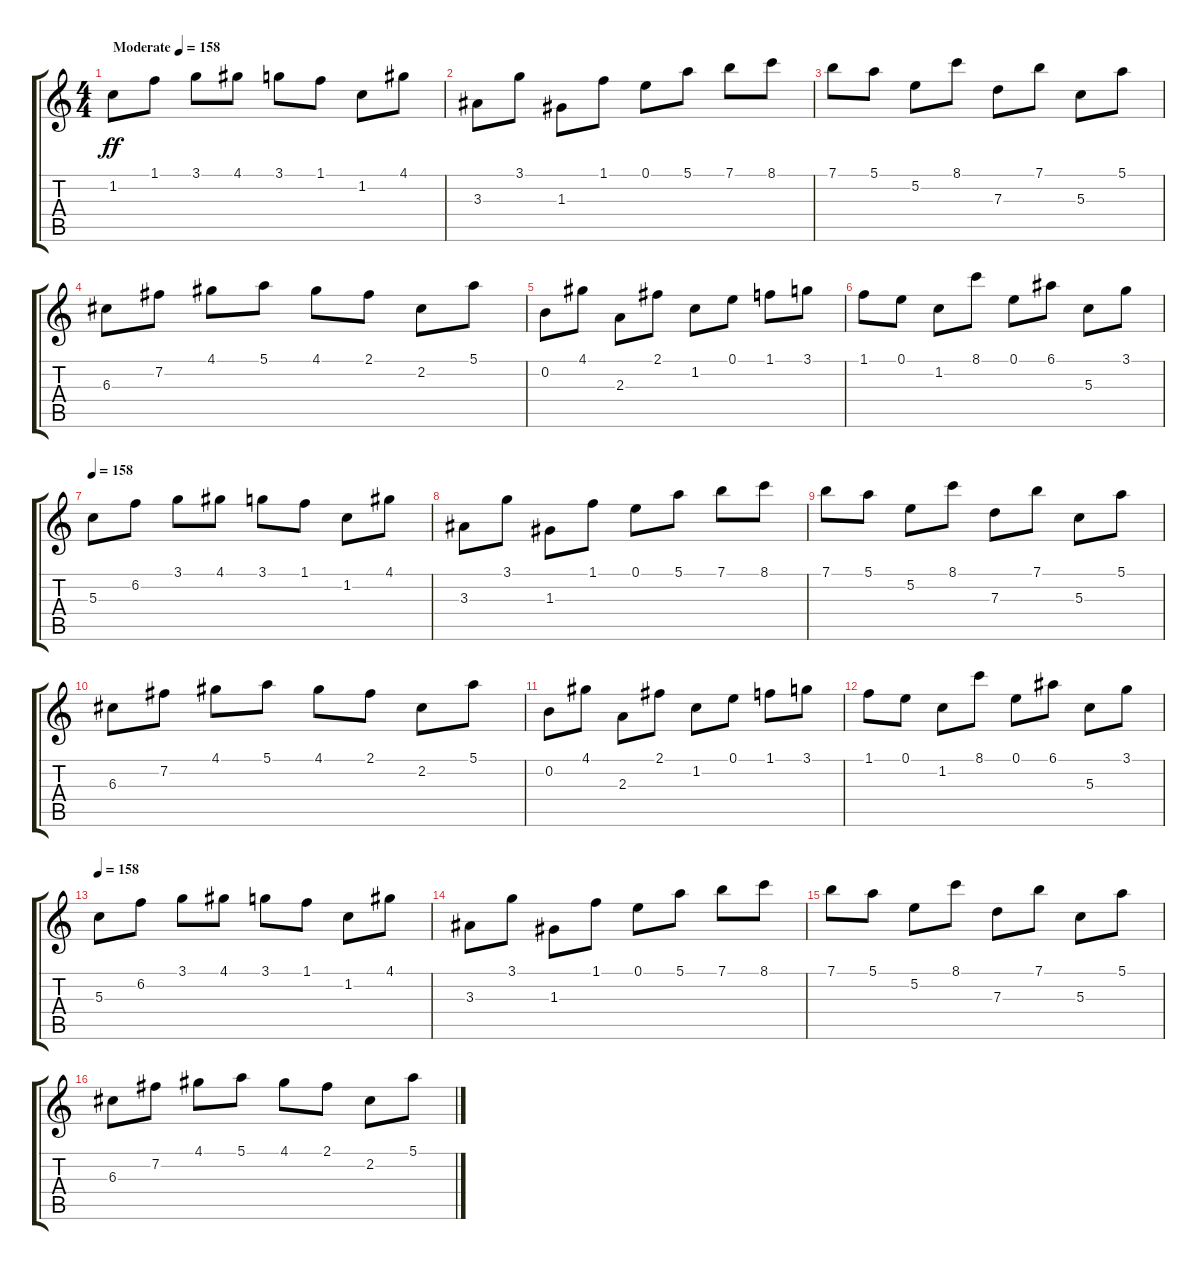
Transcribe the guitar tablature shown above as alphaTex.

\track "" {instrument overdrivenguitar}
\staff {score tabs}
\tuning (E4 B3 G3 D3 A2 E2) {hide}
\ts (4 4)
\tempo (158 "Moderate")
\clef g2
\ks c
1.2.8{dy ff instrument overdrivenguitar} 1.1.8 3.1.8 4.1.8 3.1.8 1.1.8 1.2.8 4.1.8 |
3.3.8 3.1.8 1.3.8 1.1.8 0.1.8 5.1.8 7.1.8 8.1.8 |
7.1.8 5.1.8 5.2.8 8.1.8 7.3.8 7.1.8 5.3.8 5.1.8 |
6.3.8 7.2.8 4.1.8 5.1.8 4.1.8 2.1.8 2.2.8 5.1.8 |
0.2.8 4.1.8 2.3.8 2.1.8 1.2.8 0.1.8 1.1.8 3.1.8 |
1.1.8 0.1.8 1.2.8 8.1.8 0.1.8 6.1.8 5.3.8 3.1.8 |
\tempo 158
5.3.8 6.2.8 3.1.8 4.1.8 3.1.8 1.1.8 1.2.8 4.1.8 |
3.3.8 3.1.8 1.3.8 1.1.8 0.1.8 5.1.8 7.1.8 8.1.8 |
7.1.8 5.1.8 5.2.8 8.1.8 7.3.8 7.1.8 5.3.8 5.1.8 |
6.3.8 7.2.8 4.1.8 5.1.8 4.1.8 2.1.8 2.2.8 5.1.8 |
0.2.8 4.1.8 2.3.8 2.1.8 1.2.8 0.1.8 1.1.8 3.1.8 |
1.1.8 0.1.8 1.2.8 8.1.8 0.1.8 6.1.8 5.3.8 3.1.8 |
\tempo 158
5.3.8 6.2.8 3.1.8 4.1.8 3.1.8 1.1.8 1.2.8 4.1.8 |
3.3.8 3.1.8 1.3.8 1.1.8 0.1.8 5.1.8 7.1.8 8.1.8 |
7.1.8 5.1.8 5.2.8 8.1.8 7.3.8 7.1.8 5.3.8 5.1.8 |
6.3.8 7.2.8 4.1.8 5.1.8 4.1.8 2.1.8 2.2.8 5.1.8
